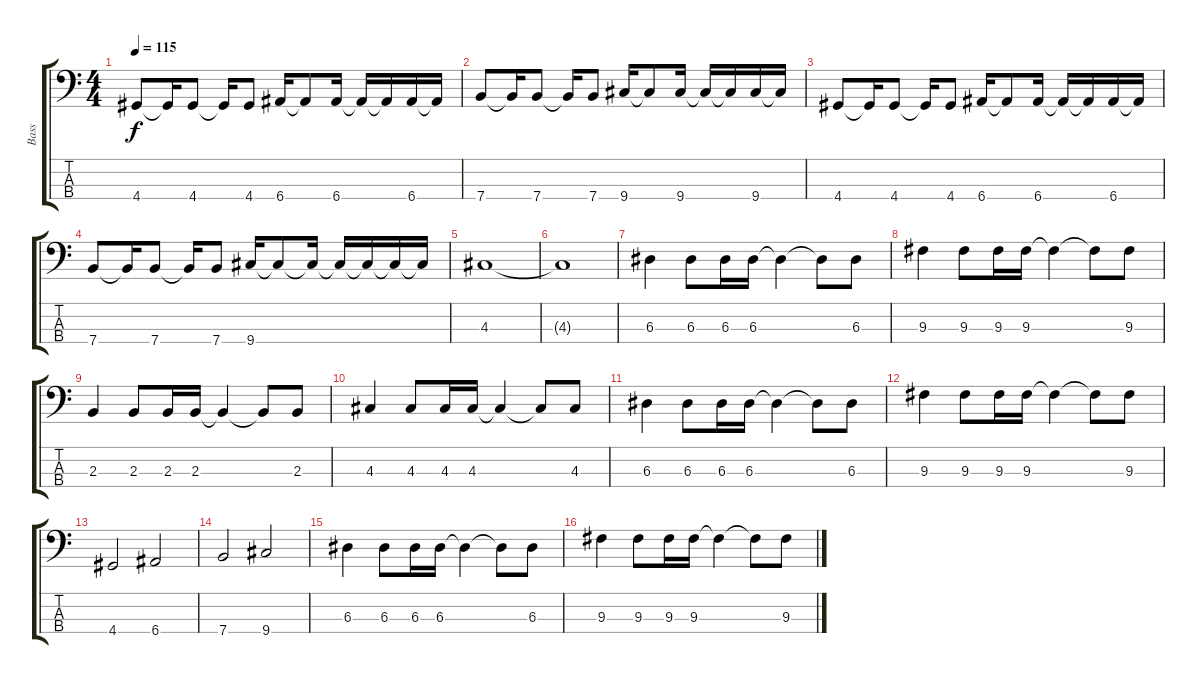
\track ("Bass" "Bass") {instrument electricbassfinger}
\staff {score tabs}
\tuning (G2 D2 A1 E1) {hide}
\ts (4 4)
\tempo 115
\clef f4
\ks c
4.4.8{dy f} 4.4{t}.16 4.4.8 4.4{t}.16 4.4.8 6.4.16 6.4{t}.8 6.4.16 6.4{t}.16 6.4{t}.16 6.4.16 6.4{t}.16 |
7.4.8 7.4{t}.16 7.4.8 7.4{t}.16 7.4.8 9.4.16 9.4{t}.8 9.4.16 9.4{t}.16 9.4{t}.16 9.4.16 9.4{t}.16 |
4.4.8 4.4{t}.16 4.4.8 4.4{t}.16 4.4.8 6.4.16 6.4{t}.8 6.4.16 6.4{t}.16 6.4{t}.16 6.4.16 6.4{t}.16 |
7.4.8 7.4{t}.16 7.4.8 7.4{t}.16 7.4.8 9.4.16 9.4{t}.8 9.4{t}.16 9.4{t}.16 9.4{t}.16 9.4{t}.16 9.4{t}.16 |
4.3.1 |
4.3{t}.1 |
6.3.4 6.3.8 6.3.16 6.3.16 6.3{t}.4 6.3{t}.8 6.3.8 |
9.3.4 9.3.8 9.3.16 9.3.16 9.3{t}.4 9.3{t}.8 9.3.8 |
2.3.4 2.3.8 2.3.16 2.3.16 2.3{t}.4 2.3{t}.8 2.3.8 |
4.3.4 4.3.8 4.3.16 4.3.16 4.3{t}.4 4.3{t}.8 4.3.8 |
6.3.4 6.3.8 6.3.16 6.3.16 6.3{t}.4 6.3{t}.8 6.3.8 |
9.3.4 9.3.8 9.3.16 9.3.16 9.3{t}.4 9.3{t}.8 9.3.8 |
4.4.2 6.4.2 |
7.4.2 9.4.2 |
6.3.4 6.3.8 6.3.16 6.3.16 6.3{t}.4 6.3{t}.8 6.3.8 |
9.3.4 9.3.8 9.3.16 9.3.16 9.3{t}.4 9.3{t}.8 9.3.8
